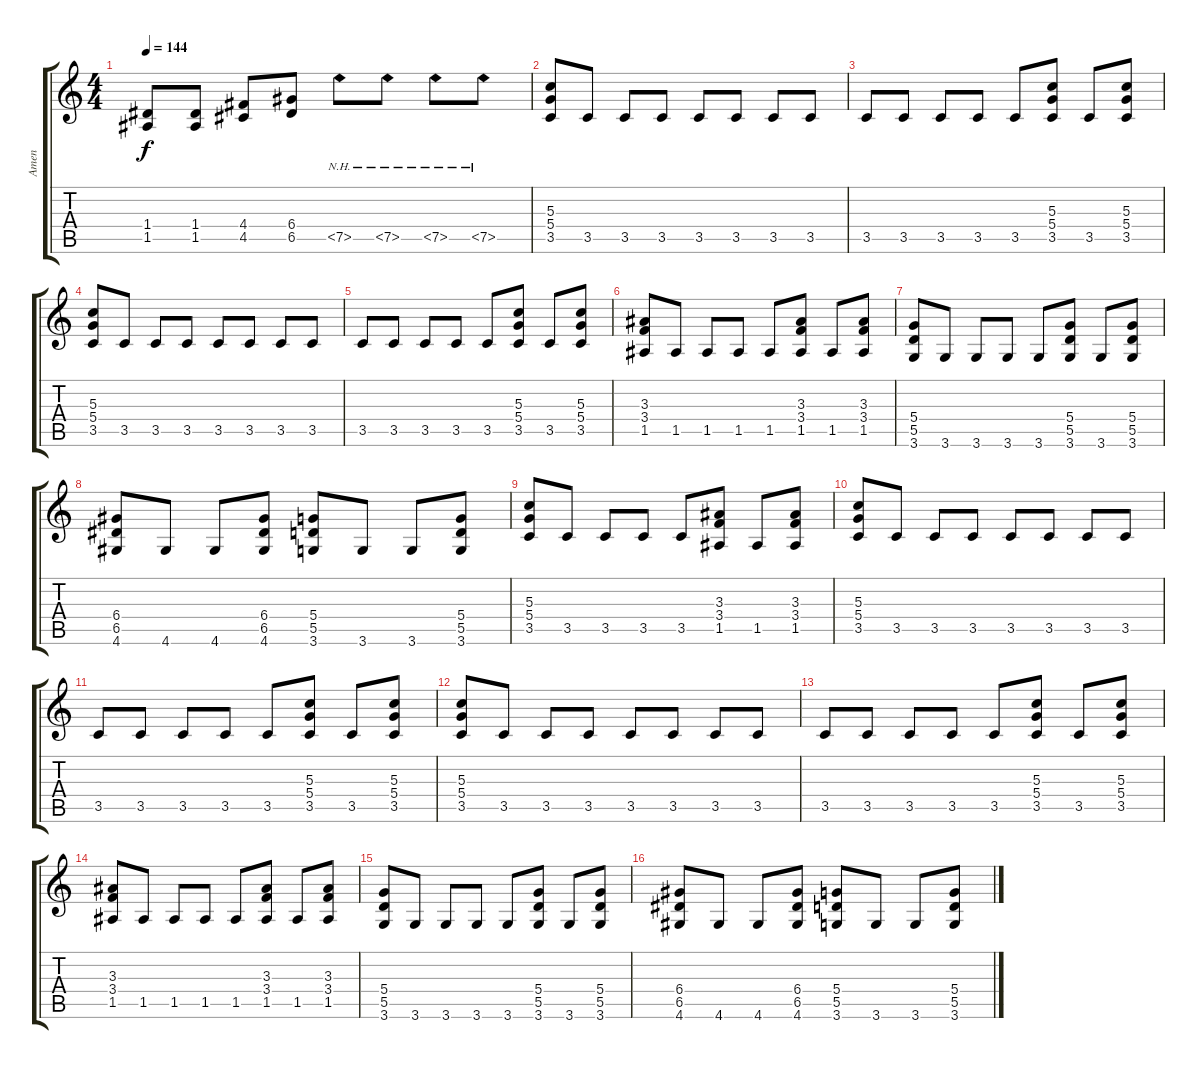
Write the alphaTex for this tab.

\track ("Amen" "Amen") {instrument distortionguitar}
\staff {score tabs}
\tuning (E4 B3 G3 D3 A2 E2) {hide}
\ts (4 4)
\tempo 144
\clef g2
\ks c
(1.4{t} 1.5{t}).8{dy f} (1.4 1.5).8 (4.4 4.5).8 (6.4 6.5).8 7.5{nh}.8 7.5{nh}.8 7.5{nh}.8 7.5{nh}.8 |
(5.3 5.4 3.5).8 3.5.8 3.5.8 3.5.8 3.5.8 3.5.8 3.5.8 3.5.8 |
3.5.8 3.5.8 3.5.8 3.5.8 3.5.8 (5.3 5.4 3.5).8 3.5.8 (5.3 5.4 3.5).8 |
(5.3 5.4 3.5).8 3.5.8 3.5.8 3.5.8 3.5.8 3.5.8 3.5.8 3.5.8 |
3.5.8 3.5.8 3.5.8 3.5.8 3.5.8 (5.3 5.4 3.5).8 3.5.8 (5.3 5.4 3.5).8 |
(3.3 3.4 1.5).8 1.5.8 1.5.8 1.5.8 1.5.8 (3.3 3.4 1.5).8 1.5.8 (3.3 3.4 1.5).8 |
(5.4 5.5 3.6).8 3.6.8 3.6.8 3.6.8 3.6.8 (5.4 5.5 3.6).8 3.6.8 (5.4 5.5 3.6).8 |
(6.4 6.5 4.6).8 4.6.8 4.6.8 (6.4 6.5 4.6).8 (5.4 5.5 3.6).8 3.6.8 3.6.8 (5.4 5.5 3.6).8 |
(5.3 5.4 3.5).8 3.5.8 3.5.8 3.5.8 3.5.8 (3.3 3.4 1.5).8 1.5.8 (3.3 3.4 1.5).8 |
(5.3 5.4 3.5).8 3.5.8 3.5.8 3.5.8 3.5.8 3.5.8 3.5.8 3.5.8 |
3.5.8 3.5.8 3.5.8 3.5.8 3.5.8 (5.3 5.4 3.5).8 3.5.8 (5.3 5.4 3.5).8 |
(5.3 5.4 3.5).8 3.5.8 3.5.8 3.5.8 3.5.8 3.5.8 3.5.8 3.5.8 |
3.5.8 3.5.8 3.5.8 3.5.8 3.5.8 (5.3 5.4 3.5).8 3.5.8 (5.3 5.4 3.5).8 |
(3.3 3.4 1.5).8 1.5.8 1.5.8 1.5.8 1.5.8 (3.3 3.4 1.5).8 1.5.8 (3.3 3.4 1.5).8 |
(5.4 5.5 3.6).8 3.6.8 3.6.8 3.6.8 3.6.8 (5.4 5.5 3.6).8 3.6.8 (5.4 5.5 3.6).8 |
(6.4 6.5 4.6).8 4.6.8 4.6.8 (6.4 6.5 4.6).8 (5.4 5.5 3.6).8 3.6.8 3.6.8 (5.4 5.5 3.6).8
